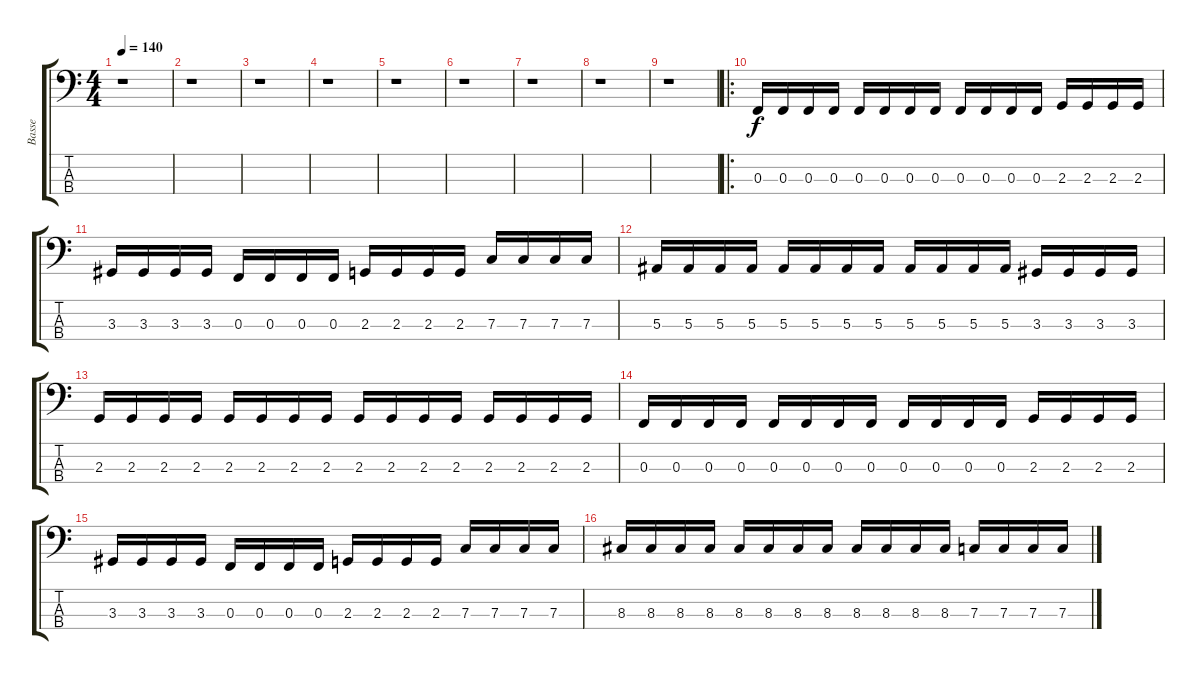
\track ("Basse" "Basse") {instrument electricbassfinger}
\staff {score tabs}
\tuning (Eb2 Bb1 F1 C1) {hide}
\ts (4 4)
\tempo 140
\clef f4
\ks c
r.1{dy f} |
r.1 |
r.1 |
r.1 |
r.1 |
r.1 |
r.1 |
r.1 |
r.1 |
\ro
0.3.16 0.3.16 0.3.16 0.3.16 0.3.16 0.3.16 0.3.16 0.3.16 0.3.16 0.3.16 0.3.16 0.3.16 2.3.16 2.3.16 2.3.16 2.3.16 |
3.3.16 3.3.16 3.3.16 3.3.16 0.3.16 0.3.16 0.3.16 0.3.16 2.3.16 2.3.16 2.3.16 2.3.16 7.3.16 7.3.16 7.3.16 7.3.16 |
5.3.16 5.3.16 5.3.16 5.3.16 5.3.16 5.3.16 5.3.16 5.3.16 5.3.16 5.3.16 5.3.16 5.3.16 3.3.16 3.3.16 3.3.16 3.3.16 |
2.3.16 2.3.16 2.3.16 2.3.16 2.3.16 2.3.16 2.3.16 2.3.16 2.3.16 2.3.16 2.3.16 2.3.16 2.3.16 2.3.16 2.3.16 2.3.16 |
0.3.16 0.3.16 0.3.16 0.3.16 0.3.16 0.3.16 0.3.16 0.3.16 0.3.16 0.3.16 0.3.16 0.3.16 2.3.16 2.3.16 2.3.16 2.3.16 |
3.3.16 3.3.16 3.3.16 3.3.16 0.3.16 0.3.16 0.3.16 0.3.16 2.3.16 2.3.16 2.3.16 2.3.16 7.3.16 7.3.16 7.3.16 7.3.16 |
8.3.16 8.3.16 8.3.16 8.3.16 8.3.16 8.3.16 8.3.16 8.3.16 8.3.16 8.3.16 8.3.16 8.3.16 7.3.16 7.3.16 7.3.16 7.3.16
